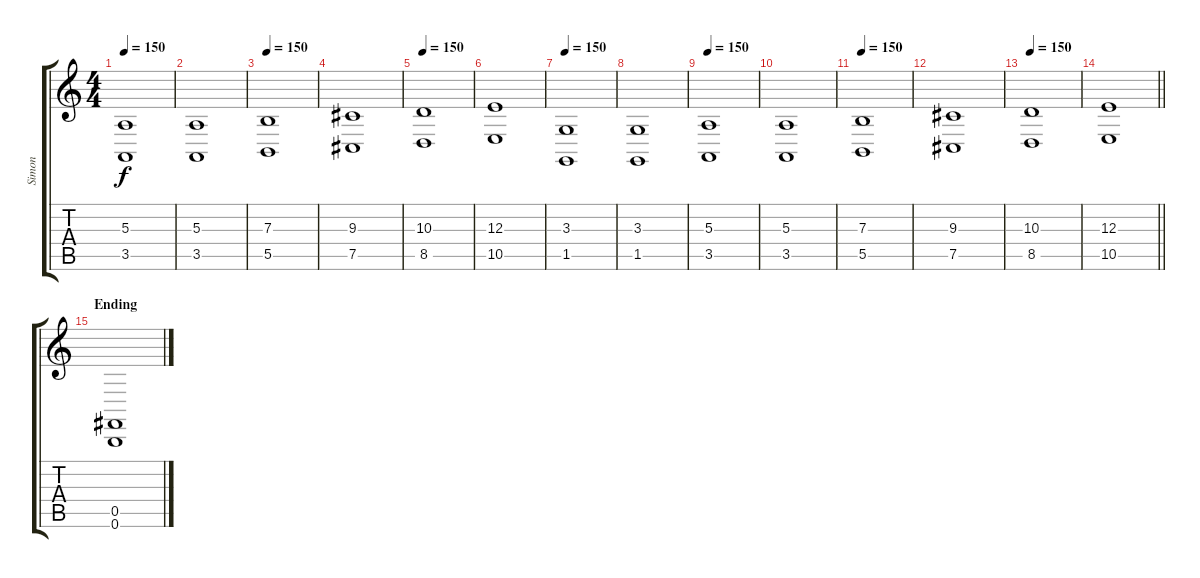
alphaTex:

\track ("Simon" "Simon") {instrument acousticgrandpiano}
\staff {score tabs}
\tuning (Db4 Ab3 E3 B2 Gb2 B1) {hide}
\ts (4 4)
\tempo 150
\clef g2
\ks c
(5.3 3.5).1{dy f} |
(5.3 3.5).1 |
\tempo 150
(7.3 5.5).1 |
(9.3 7.5).1 |
\tempo 150
(10.3 8.5).1 |
(12.3 10.5).1 |
\tempo 150
(3.3 1.5).1 |
(3.3 1.5).1 |
\tempo 150
(5.3 3.5).1 |
(5.3 3.5).1 |
\tempo 150
(7.3 5.5).1 |
(9.3 7.5).1 |
\tempo 150
(10.3 8.5).1 |
\barLineRight lightlight
(12.3 10.5).1 |
\section ("" "Ending")
(0.5 0.6).1
